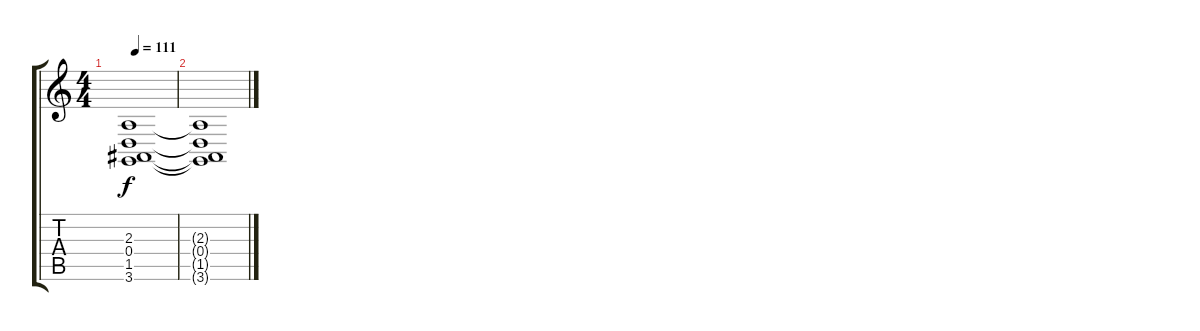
\track "" {instrument stringensemble1}
\staff {score tabs}
\tuning (E4 B3 G3 D3 A2 E2) {hide}
\ts (4 4)
\tempo 111
\clef g2
\ks c
(2.3{t} 0.4{t} 1.5{t} 3.6{t}).1{dy f volume 0 instrument stringensemble1} |
(2.3{t} 0.4{t} 1.5{t} 3.6{t}).1
